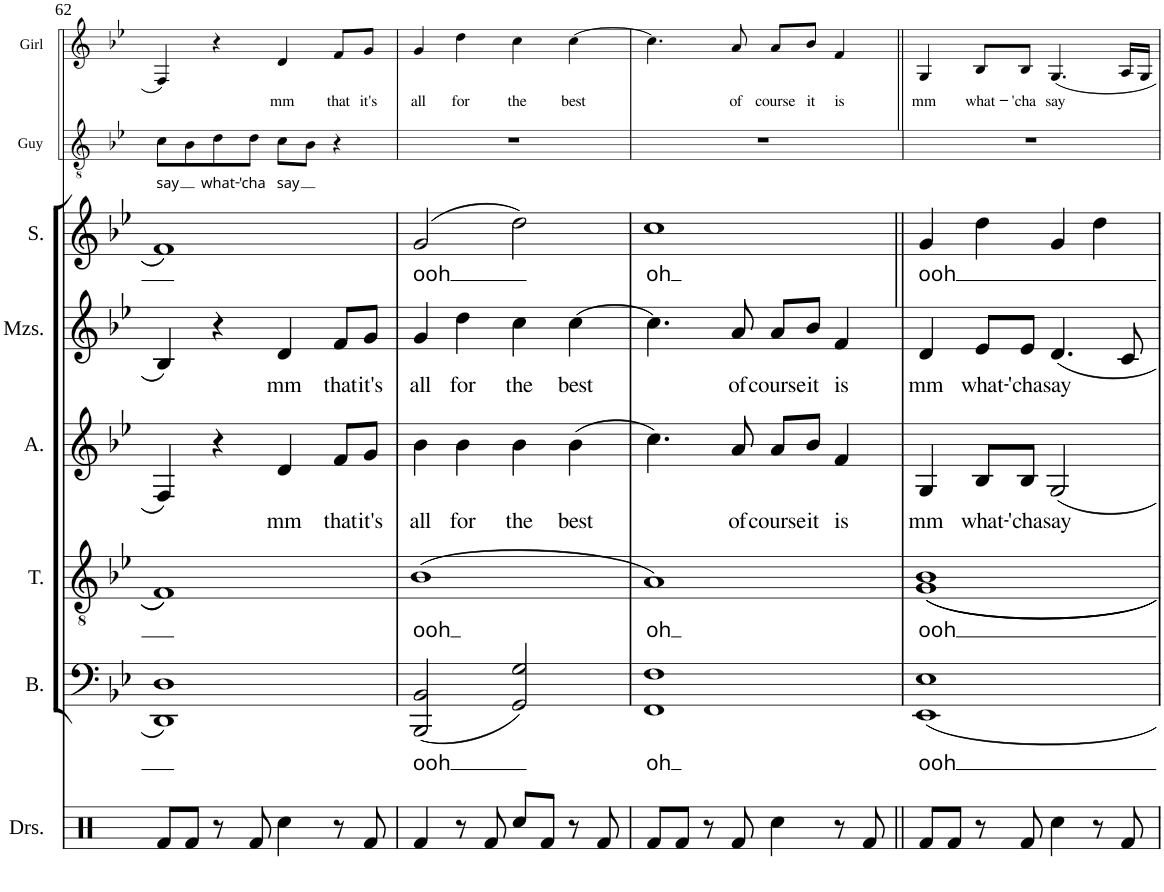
**kern	**kern	**text	**kern	**text	**kern	**text	**kern	**text	**kern	**text	**kern	**text	**kern	**text
*part8	*part7	*part7	*part6	*part6	*part5	*part5	*part4	*part4	*part3	*part3	*part2	*part2	*part1	*part1
*staff8	*staff7	*staff7	*staff6	*staff6	*staff5	*staff5	*staff4	*staff4	*staff3	*staff3	*staff2	*staff2	*staff1	*staff1
*I"Drumset	*I"Bass	*	*I"Tenor	*	*I"Alto	*	*I"Mezzo-soprano	*	*I"Soprano	*	*I"Guy	*	*I"Girl	*
*I'Drs.	*I'B.	*	*I'T.	*	*I'A.	*	*I'Mzs.	*	*I'S.	*	*I'Guy	*	*I'Girl	*
!!LO:PB:g=z
*clefX	*clefF4	*	*clefGv2	*	*clefG2	*	*clefG2	*	*clefG2	*	*clefGv2	*	*clefG2	*
*k[]	*k[b-e-]	*	*k[b-e-]	*	*k[b-e-]	*	*k[b-e-]	*	*k[b-e-]	*	*k[b-e-]	*	*k[b-e-]	*
*M4/4	*M4/4	*	*M4/4	*	*M4/4	*	*M4/4	*	*M4/4	*	*M4/4	*	*M4/4	*
*met(c)	*met(c)	*	*met(c)	*	*met(c)	*	*met(c)	*	*met(c)	*	*met(c)	*	*met(c)	*
=62	=62	=62	=62	=62	=62	=62	=62	=62	=62	=62	=62	=62	=62	=62
!	!	!	!	!	!	!	!	!	!	!	!	!LO:LY:b	!	!
8Rf/L	1DD 1D	.	1F	.	4F/	.	4B-/	.	1f	.	8c\L	say	4F/	.
8Rf/J	.	.	.	.	.	.	.	.	.	.	8B-\	.	.	.
!	!	!	!	!	!	!	!	!	!	!	!	!LO:LY:b	!	!
8r	.	.	.	.	4r	.	4r	.	.	.	8d\	what-	4r	.
!	!	!	!	!	!	!	!	!	!	!	!	!LO:LY:b	!	!
8Rf/	.	.	.	.	.	.	.	.	.	.	8d\J	-'cha	.	.
!	!	!	!	!	!	!LO:LY:b	!	!LO:LY:b	!	!	!	!LO:LY:b	!	!LO:LY:b
4Rcc\	.	.	.	.	4d/	mm	4d/	mm	.	.	8c\L	say	4d/	mm
.	.	.	.	.	.	.	.	.	.	.	8B-\J	.	.	.
!	!	!	!	!	!	!LO:LY:b	!	!LO:LY:b	!	!	!	!	!	!LO:LY:b
8r	.	.	.	.	8f/L	that	8f/L	that	.	.	4r	.	8f/L	that
!	!	!	!	!	!	!LO:LY:b	!	!LO:LY:b	!	!	!	!	!	!LO:LY:b
8Rf/	.	.	.	.	8g/J	it's	8g/J	it's	.	.	.	.	8g/J	it's
=63	=63	=63	=63	=63	=63	=63	=63	=63	=63	=63	=63	=63	=63	=63
!	!	!LO:LY:b	!	!LO:LY:b	!	!LO:LY:b	!	!LO:LY:b	!	!LO:LY:b	!	!	!	!LO:LY:b
4Rf/	(2BBB-/ 2BB-/	ooh	(1B-	ooh	4b-\	all	4g/	all	(2g/	ooh	1r	.	4g/	all
!	!	!	!	!	!	!LO:LY:b	!	!LO:LY:b	!	!	!	!	!	!LO:LY:b
8r	.	.	.	.	4b-\	for	4dd\	for	.	.	.	.	4dd\	for
8Rf/	.	.	.	.	.	.	.	.	.	.	.	.	.	.
!	!	!	!	!	!	!LO:LY:b	!	!LO:LY:b	!	!	!	!	!	!LO:LY:b
8Rcc/L	2GG/ 2G/)	.	.	.	4b-\	the	4cc\	the	2dd\)	.	.	.	4cc\	the
8Rf/J	.	.	.	.	.	.	.	.	.	.	.	.	.	.
!	!	!	!	!	!	!LO:LY:b	!	!LO:LY:b	!	!	!	!	!	!LO:LY:b
8r	.	.	.	.	(4b-\	best	[4cc\	best	.	.	.	.	[4cc\	best
8Rf/	.	.	.	.	.	.	.	.	.	.	.	.	.	.
=64	=64	=64	=64	=64	=64	=64	=64	=64	=64	=64	=64	=64	=64	=64
!	!	!LO:LY:b	!	!LO:LY:b	!	!	!	!	!	!LO:LY:b	!	!	!	!
8Rf/L	1FF 1F	oh	1A)	oh	4.cc\)	.	4.cc\]	.	1cc	oh	1r	.	4.cc\]	.
8Rf/J	.	.	.	.	.	.	.	.	.	.	.	.	.	.
8r	.	.	.	.	.	.	.	.	.	.	.	.	.	.
!	!	!	!	!	!	!LO:LY:b	!	!LO:LY:b	!	!	!	!	!	!LO:LY:b
8Rf/	.	.	.	.	8a/	of	8a/	of	.	.	.	.	8a/	of
!	!	!	!	!	!	!LO:LY:b	!	!LO:LY:b	!	!	!	!	!	!LO:LY:b
4Rcc\	.	.	.	.	8a/L	course	8a/L	course	.	.	.	.	8a/L	course
!	!	!	!	!	!	!LO:LY:b	!	!LO:LY:b	!	!	!	!	!	!LO:LY:b
.	.	.	.	.	8b-/J	it	8b-/J	it	.	.	.	.	8b-/J	it
!	!	!	!	!	!	!LO:LY:b	!	!LO:LY:b	!	!	!	!	!	!LO:LY:b
8r	.	.	.	.	4f/	is	4f/	is	.	.	.	.	4f/	is
8Rf/	.	.	.	.	.	.	.	.	.	.	.	.	.	.
=65||	=65||	=65||	=65||	=65||	=65||	=65||	=65||	=65||	=65||	=65||	=65||	=65||	=65||	=65||
!	!	!LO:LY:b	!	!LO:LY:b	!	!LO:LY:b	!	!LO:LY:b	!	!LO:LY:b	!	!	!	!LO:LY:b
8Rf/L	1EE- 1E-	ooh	1G 1B-	ooh	4G/	mm	4d/	mm	4g/	ooh	1r	.	4G/	mm
8Rf/J	.	.	.	.	.	.	.	.	.	.	.	.	.	.
!	!	!	!	!	!	!LO:LY:b	!	!LO:LY:b	!	!	!	!	!	!LO:LY:b
8r	.	.	.	.	8B-/L	what-	8e-/L	what-	4dd\	.	.	.	8B-/L	what-
!	!	!	!	!	!	!LO:LY:b	!	!LO:LY:b	!	!	!	!	!	!LO:LY:b
8Rf/	.	.	.	.	8B-/J	-'cha	8e-/J	-'cha	.	.	.	.	8B-/J	-'cha
!	!	!	!	!	!	!LO:LY:b	!	!LO:LY:b	!	!	!	!	!	!LO:LY:b
4Rcc\	.	.	.	.	2G/	say	4.d/	say	4g/	.	.	.	4.G/	say
8r	.	.	.	.	.	.	.	.	4dd\	.	.	.	.	.
8Rf/	.	.	.	.	.	.	8c/	.	.	.	.	.	16A/LL	.
.	.	.	.	.	.	.	.	.	.	.	.	.	16G/JJ	.
=	=	=	=	=	=	=	=	=	=	=	=	=	=	=
*-	*-	*-	*-	*-	*-	*-	*-	*-	*-	*-	*-	*-	*-	*-
